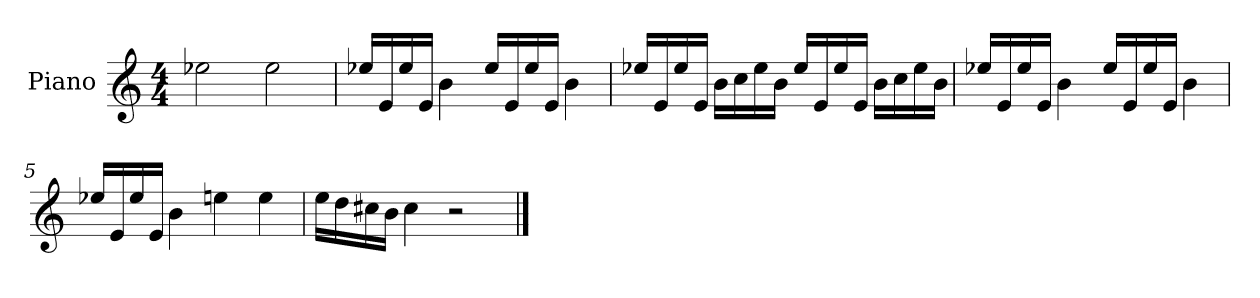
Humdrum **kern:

**kern
*part1
*staff1
*I"Piano
*I'P-no
*clefG2
*k[]
*M4/4
*MM90
=1
2ee-X\
2ee-\
=2
16ee-X/LL
16e/
16ee-/
16e/JJ
4b\
16ee-/LL
16e/
16ee-/
16e/JJ
4b\
=3
16ee-X/LL
16e/
16ee-/
16e/JJ
16b\LL
16cc\
16ee-\
16b\JJ
16ee-/LL
16e/
16ee-/
16e/JJ
16b\LL
16cc\
16ee-\
16b\JJ
=4
16ee-X/LL
16e/
16ee-/
16e/JJ
4b\
16ee-/LL
16e/
16ee-/
16e/JJ
4b\
!!LO:LB:g=z
=5
16ee-X/LL
16e/
16ee-/
16e/JJ
4b\
4een\
4ee\
=6
16ee\LL
16dd\
16cc#X\
16b\JJ
4cc#\
2r
==
*-
